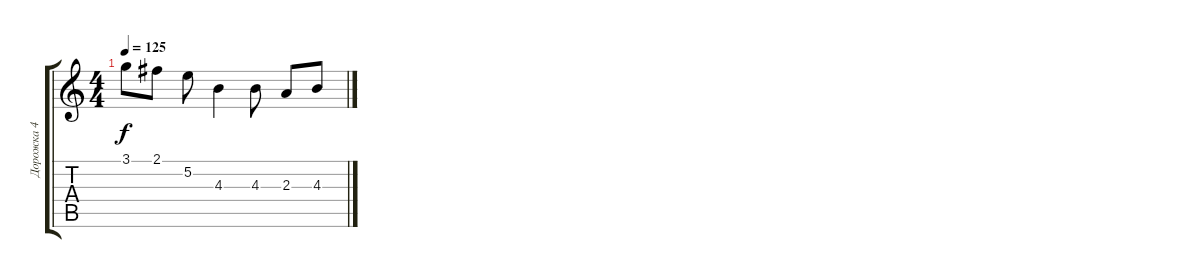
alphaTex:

\track ("Дорожка 4" "Дорожка 4") {instrument overdrivenguitar}
\staff {score tabs}
\tuning (E4 B3 G3 D3 A2 E2) {hide}
\ts (4 4)
\tempo 125
\clef g2
\ks c
3.1.8{dy f} 2.1.8 5.2.8 4.3.4 4.3.8 2.3.8 4.3.8
